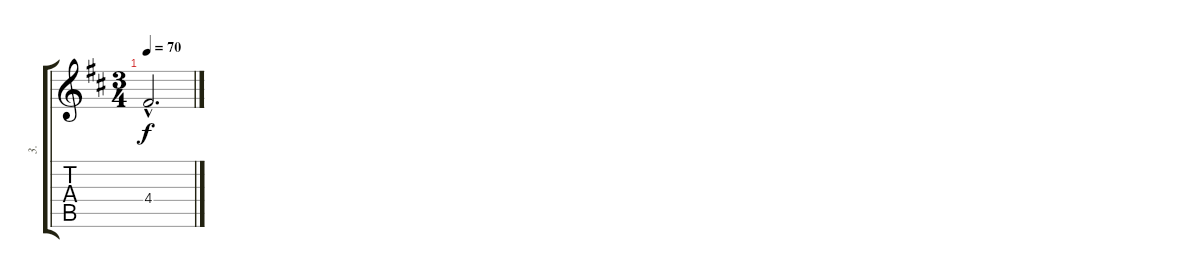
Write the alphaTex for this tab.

\track ("3." "3.") {instrument acousticguitarnylon}
\staff {score tabs}
\tuning (E4 B3 G3 D3 A2 E2) {hide}
\ts (3 4)
\tempo 70
\clef g2
\ks d
4.4{hac}.2{d dy f}
